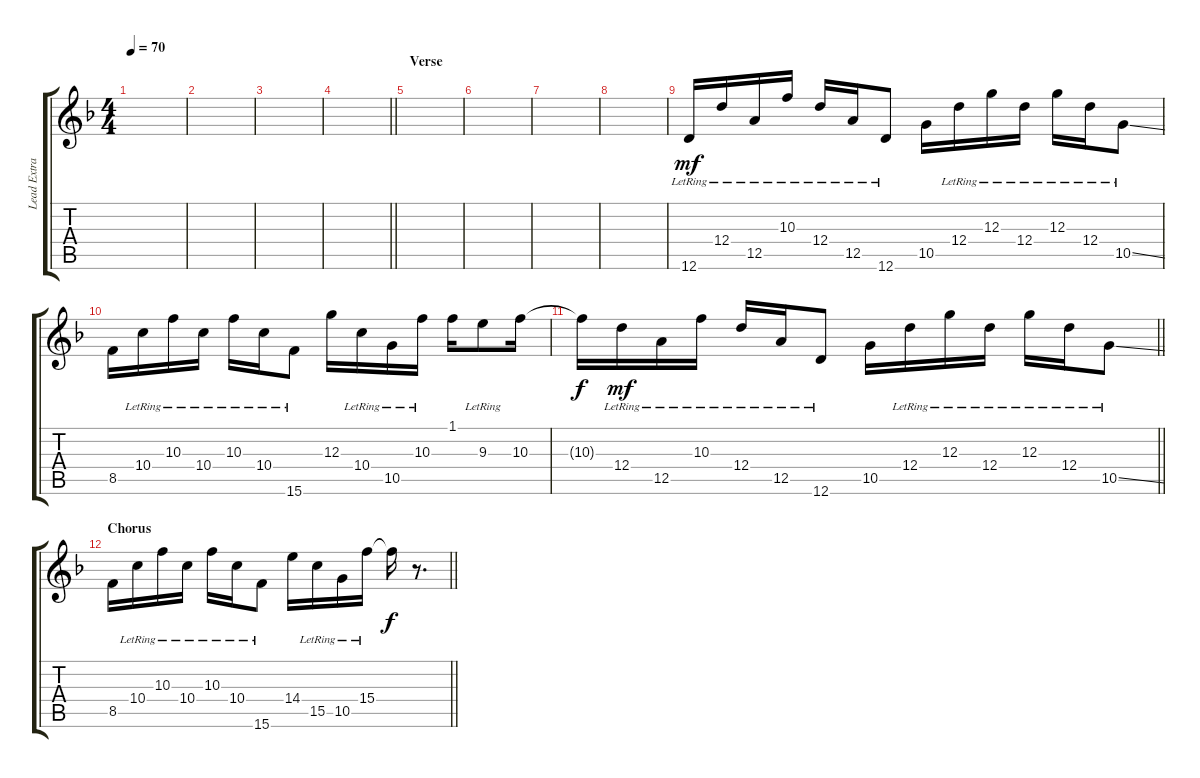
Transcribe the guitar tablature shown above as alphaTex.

\track ("Lead Extra" "Lead Extra") {instrument distortionguitar}
\staff {score tabs}
\tuning (E4 B3 G3 D3 A2 D2) {hide}
\ts (4 4)
\tempo 70
\clef g2
\ks f
|
|
|
\barLineRight lightlight
|
\section ("" "Verse")
|
|
|
|
12.6{lr}.16{dy mf} 12.4{lr}.16 12.5{lr}.16 10.3{lr}.16 12.4{lr}.16 12.5{lr}.16 12.6{lr}.8 10.5.16 12.4{lr}.16 12.3{lr}.16 12.4{lr}.16 12.3{lr}.16 12.4{lr}.16 10.5{ss lr}.8 |
8.5.16 10.4{lr}.16 10.3{lr}.16 10.4{lr}.16 10.3{lr}.16 10.4{lr}.16 15.6{lr}.8 12.3.16 10.4{lr}.16 10.5{lr}.16 10.3{lr}.16 1.1.16 9.3{lr}.8 10.3.16 |
\barLineRight lightlight
10.3{t}.16{dy f} 12.4{lr}.16{dy mf} 12.5{lr}.16 10.3{lr}.16 12.4{lr}.16 12.5{lr}.16 12.6{lr}.8 10.5.16 12.4{lr}.16 12.3{lr}.16 12.4{lr}.16 12.3{lr}.16 12.4{lr}.16 10.5{ss lr}.8 |
\section ("" "Chorus")
\barLineRight lightlight
8.5.16 10.4{lr}.16 10.3{lr}.16 10.4{lr}.16 10.3{lr}.16 10.4{lr}.16 15.6{lr}.8 14.4.16 15.5{lr}.16 10.5{lr}.16 15.4{lr}.16 15.4{t}.16{dy f} r.8{d}
